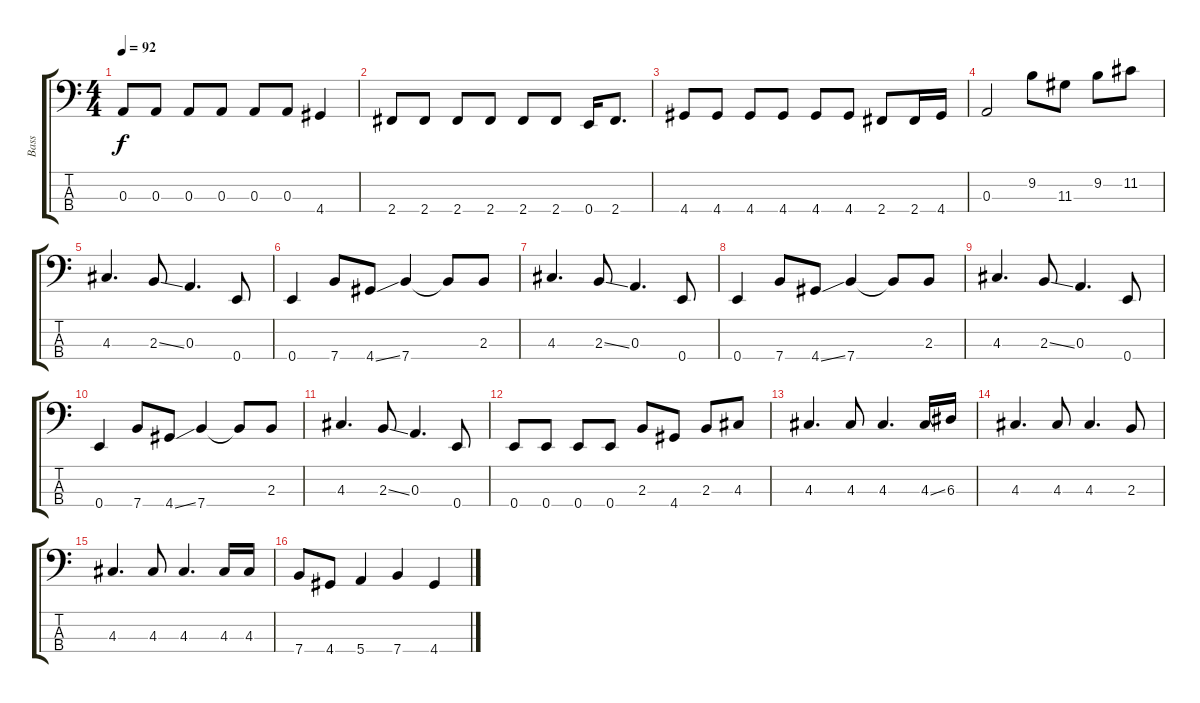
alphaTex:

\track ("Bass" "Bass") {instrument electricbassfinger}
\staff {score tabs}
\tuning (G2 D2 A1 E1) {hide}
\ts (4 4)
\tempo 92
\clef f4
\ks c
0.3.8{dy f} 0.3.8 0.3.8 0.3.8 0.3.8 0.3.8 4.4.4 |
2.4.8 2.4.8 2.4.8 2.4.8 2.4.8 2.4.8 0.4.16 2.4.8{d} |
4.4.8 4.4.8 4.4.8 4.4.8 4.4.8 4.4.8 2.4.8 2.4.16 4.4.16 |
0.3.2 9.2.8 11.3.8 9.2.8 11.2.8 |
4.3.4{d} 2.3{ss}.8 0.3.4{d} 0.4.8 |
0.4.4 7.4.8 4.4{ss}.8 7.4.4 7.4{t}.8 2.3.8 |
4.3.4{d} 2.3{ss}.8 0.3.4{d} 0.4.8 |
0.4.4 7.4.8 4.4{ss}.8 7.4.4 7.4{t}.8 2.3.8 |
4.3.4{d} 2.3{ss}.8 0.3.4{d} 0.4.8 |
0.4.4 7.4.8 4.4{ss}.8 7.4.4 7.4{t}.8 2.3.8 |
4.3.4{d} 2.3{ss}.8 0.3.4{d} 0.4.8 |
0.4.8 0.4.8 0.4.8 0.4.8 2.3.8 4.4.8 2.3.8 4.3.8 |
4.3.4{d} 4.3.8 4.3.4{d} 4.3{ss}.16 6.3.16 |
4.3.4{d} 4.3.8 4.3.4{d} 2.3.8 |
4.3.4{d} 4.3.8 4.3.4{d} 4.3.16 4.3.16 |
7.4.8 4.4.8 5.4.4 7.4.4 4.4.4
